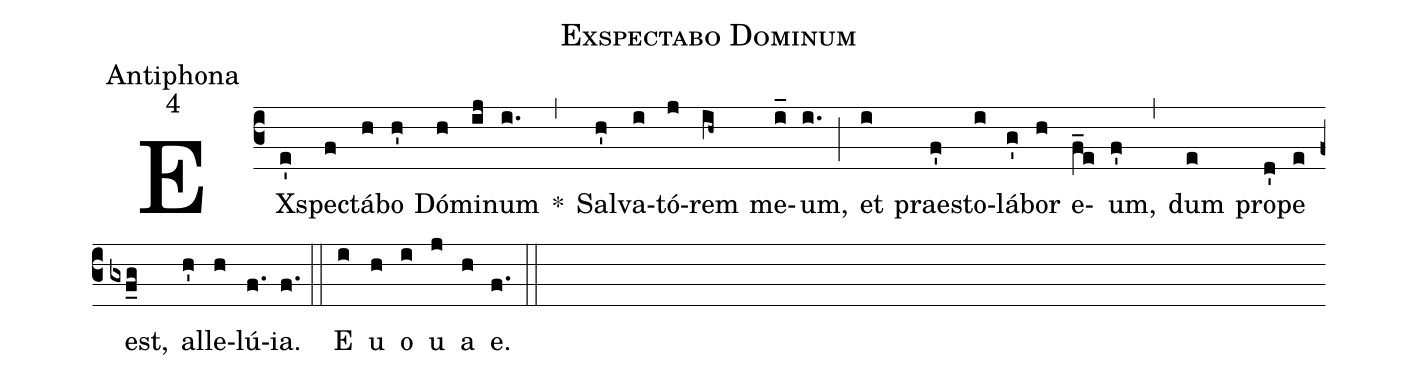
name:Exspectabo Dominum;
office-part:Antiphona;
mode:4;
%%
(c3) EX(e')spe(f)ctá(h)bo(h') Dó(h)mi(ij)num(i.) *(,) Sal(h')va(i)tó(j)rem(ih~) me(i_)um,(i.) (;) et(i) prae(f')sto(i)lá(g')bor(h) e(f_e)um,(f') (,) dum(e) pro(d')pe(e) est,(gxf_g) al(h')le(h)lú(f.)ia.(f.) (::) <eu>E(i) u(h) o(i) u(j) a(h) e.</eu>(f.) (::)
